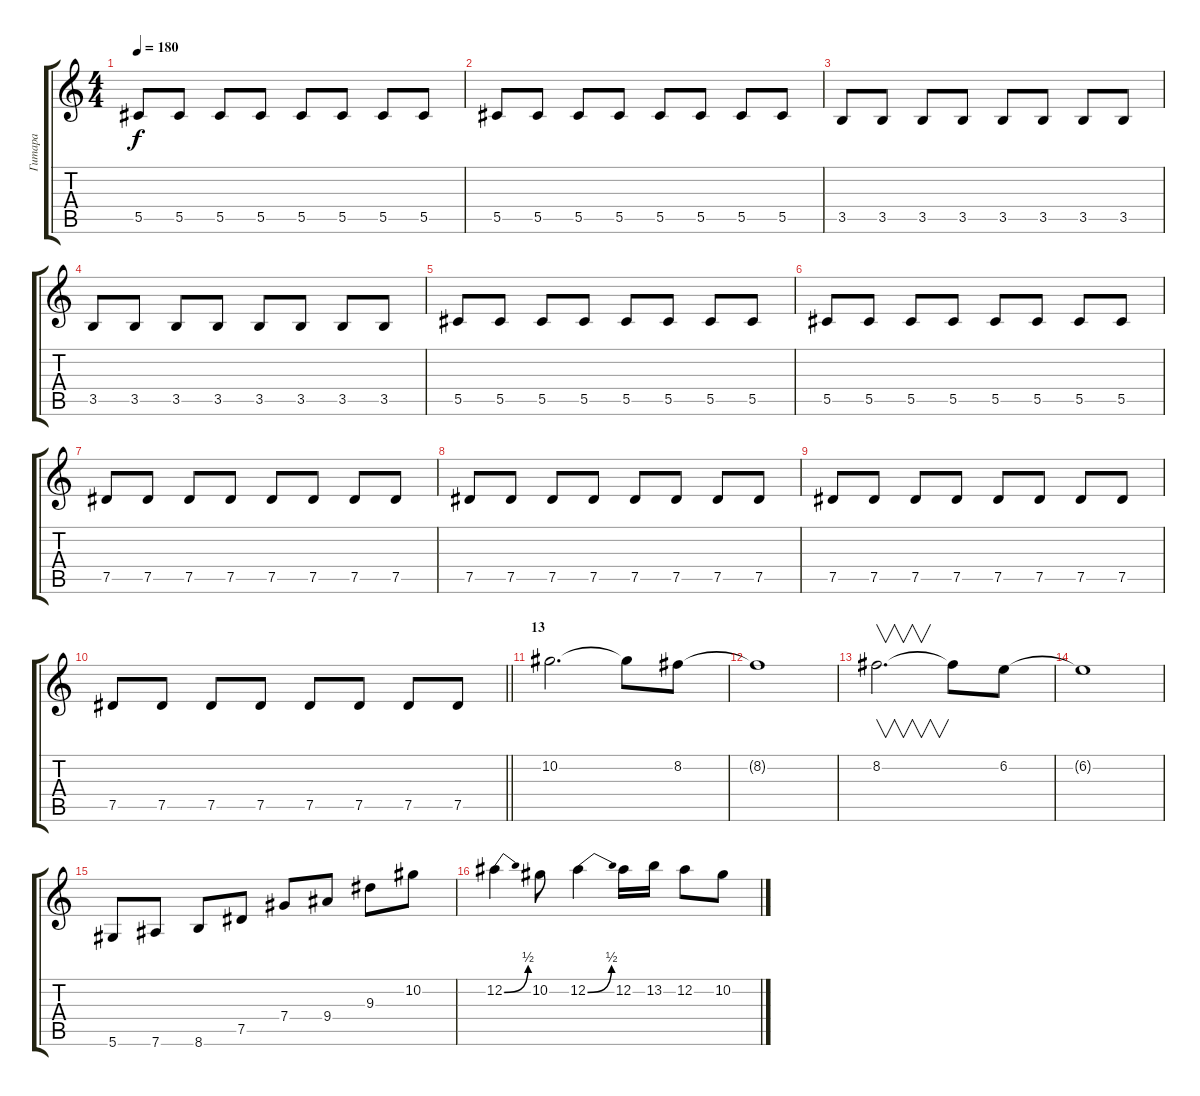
\track ("Гитара" "Гитара") {instrument distortionguitar}
\staff {score tabs}
\tuning (Eb4 Bb3 Gb3 Db3 Ab2 Eb2) {hide}
\ts (4 4)
\tempo 180
\clef g2
\ks c
5.5.8{dy f} 5.5.8 5.5.8 5.5.8 5.5.8 5.5.8 5.5.8 5.5.8 |
5.5.8 5.5.8 5.5.8 5.5.8 5.5.8 5.5.8 5.5.8 5.5.8 |
3.5.8 3.5.8 3.5.8 3.5.8 3.5.8 3.5.8 3.5.8 3.5.8 |
3.5.8 3.5.8 3.5.8 3.5.8 3.5.8 3.5.8 3.5.8 3.5.8 |
5.5.8 5.5.8 5.5.8 5.5.8 5.5.8 5.5.8 5.5.8 5.5.8 |
5.5.8 5.5.8 5.5.8 5.5.8 5.5.8 5.5.8 5.5.8 5.5.8 |
7.5.8 7.5.8 7.5.8 7.5.8 7.5.8 7.5.8 7.5.8 7.5.8 |
7.5.8 7.5.8 7.5.8 7.5.8 7.5.8 7.5.8 7.5.8 7.5.8 |
7.5.8 7.5.8 7.5.8 7.5.8 7.5.8 7.5.8 7.5.8 7.5.8 |
\barLineRight lightlight
7.5.8 7.5.8 7.5.8 7.5.8 7.5.8 7.5.8 7.5.8 7.5.8 |
\section ("" "13")
10.2.2{d volume 16} 10.2{t}.8 8.2.8 |
8.2{t}.1 |
8.2.2{v d} 8.2{t}.8 6.2.8 |
6.2{t}.1 |
5.6.8 7.6.8 8.6.8 7.5.8 7.4.8 9.4.8 9.3.8 10.2.8 |
12.2{be (bend 0 0 60 2)}.4 10.2.8 12.2{be (bend 0 0 60 2)}.4 12.2.16 13.2.16 12.2.8 10.2.8
